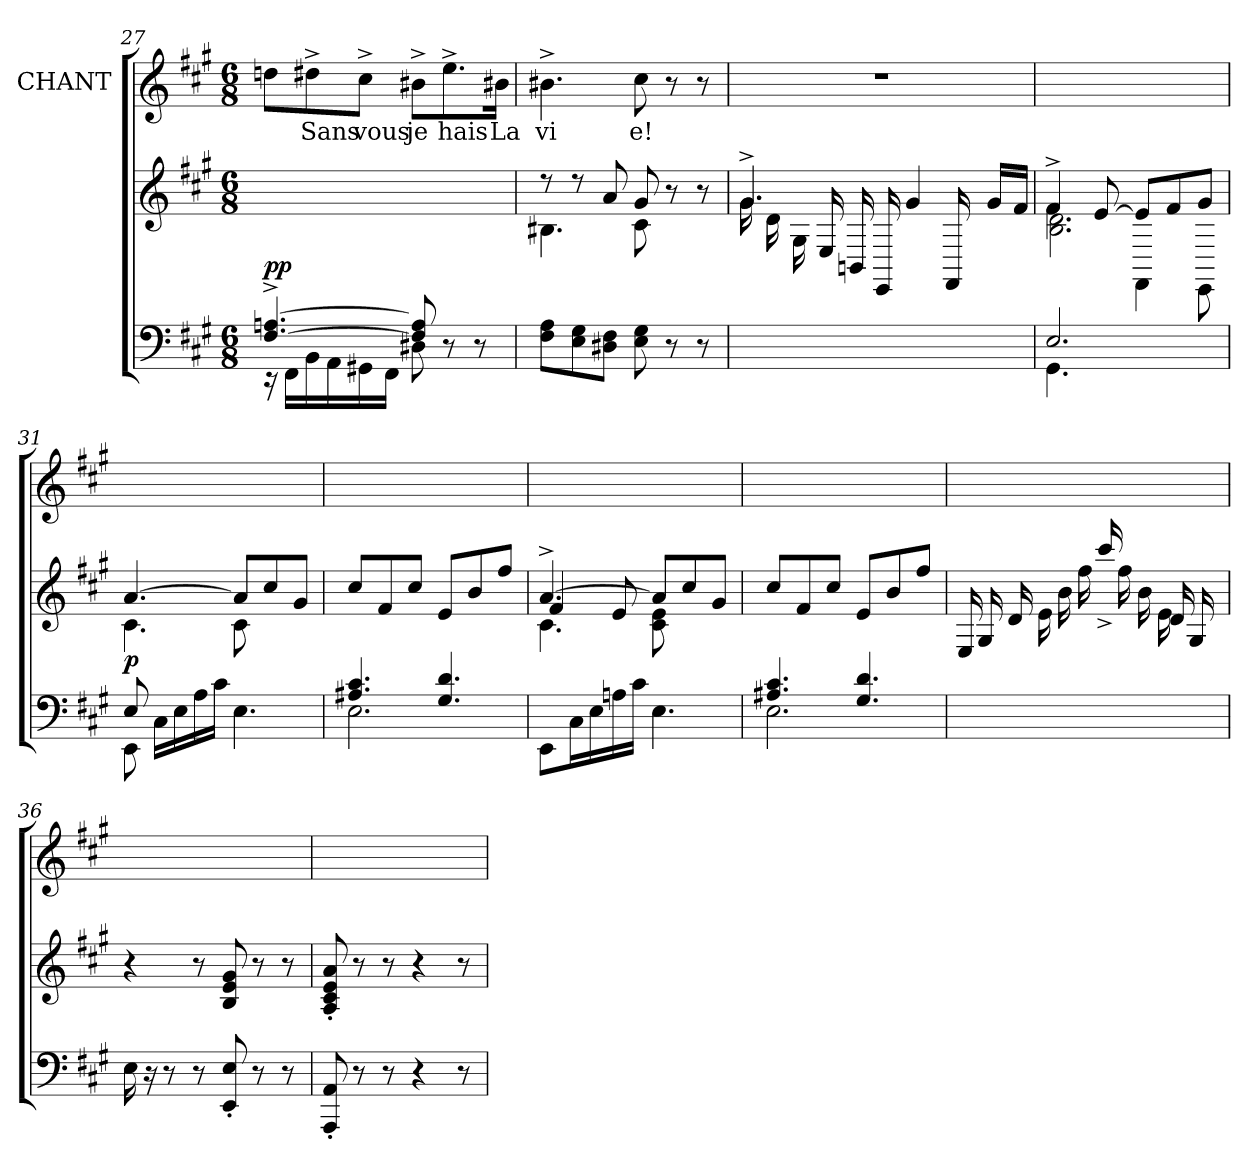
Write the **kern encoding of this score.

**kern	**dynam	**kern	**kern	**text
*part3	*part3	*part2	*part1	*part1
*staff3	*staff3	*staff2	*staff1	*staff1
*	*	*	*I"CHANT	*
!!LO:LB:g=z
*clefF4	*	*clefG2	*clefG2	*
*k[f#c#g#]	*	*k[f#c#g#]	*k[f#c#g#]	*
*M6/8	*	*M6/8	*M6/8	*
=27	=27	=27	=27	=27
*^	*	*	*	*
!	!	!LO:DY:a	!	!	!
[4.Ani^>/ [4.F#i^>/	16r	pp	2.ryy	8ddni\L	.
.	16FF#j\LL	.	.	.	.
.	16BBj\	.	.	8dd#X^>i\	Sans
.	16AAj\	.	.	.	.
.	16GG#Xj\	.	.	8cc#^>i\J	vous
.	16FF#j\JJ	.	.	.	.
8F#i]/ 8Ai]/	8D#Xj\	.	.	8b#X^>i\L	je
8r	4ryy	.	.	8.ee^>i\	hais
8r	.	.	.	.	.
.	.	.	.	16b#Xi\Jk	La
*v	*v	*	*	*	*
=28	=28	=28	=28	=28
*	*	*^	*	*
8F#j\ 8Aj\L	.	8r	4.B#XZ\	4.b#X^>i\	vi
8Ej\ 8G#j\	.	8r	.	.	.
8D#Xj\ 8F#j\J	.	8ai/	.	.	.
8Ej\ 8G#j\	.	8g#i/	8c#Z\	8cc#i\	e!
8r	.	8r	4ryy	8r	.
8r	.	8r	.	8r	.
=29	=29	=29	=29	=29	=29
*	*	*	*^	*	*
2.ryy	.	4.g#^>^>i/	16.g#j\	8ryy	2.r	.
.	.	.	16dj\	.	.	.
.	.	.	.	16ryy	.	.
.	.	.	16G#j\	.	.	.
.	.	.	.	16ryy	.	.
.	.	.	16Ej/	.	.	.
.	.	.	.	16ryy	.	.
.	.	.	16BBnj/	.	.	.
.	.	.	.	16ryy	.	.
.	.	.	16EEj/	.	.	.
.	.	4g#i/	.	8ryy	.	.
.	.	.	4ryy	.	.	.
.	.	.	.	16FF#Z/	.	.
.	.	.	.	8.ryy	.	.
.	.	16g#i/LL	.	.	.	.
.	.	.	16.ryy	.	.	.
.	.	16f#i/JJ	.	.	.	.
!!LO:LB:g=z
=30	=30	=30	=30	=30	=30	=30
*^	*	*	*	*	*	*
2.Ej/	4.GG#V\	.	4f#^>i/	4f#Z\	2.dN\ 2.BN\	2.ryy	.
.	.	.	[8ei/	8ryy	.	.	.
.	4.ryy	.	8ei/L]	4FF#Z\	.	.	.
.	.	.	8f#i/	.	.	.	.
.	.	.	8g#i/J	8EEZ\	.	.	.
*	*	*	*	*v	*v	*	*
=31	=31	=31	=31	=31	=31	=31
!	!	!LO:DY:a	!	!	!	!
8Ej/	8EEN\	p	[4.ai/	4.c#Z\	2.ryy	.
16C#j\LL	2ryy	.	.	.	.	.
16Ej\	.	.	.	.	.	.
16Aj\	.	.	.	.	.	.
16c#j\JJ	.	.	.	.	.	.
4.Ej\	.	.	8ai/L]	8c#Z\	.	.
.	.	.	8cc#i/	4ryy	.	.
.	8ryy	.	8g#i/J	.	.	.
*	*	*	*v	*v	*	*
=32	=32	=32	=32	=32	=32
4.c#j/ 4.A#Xj/	2.EZ\	.	8cc#i/L	2.ryy	.
.	.	.	8f#i/	.	.
.	.	.	8cc#i/J	.	.
4.dj/ 4.G#j/	.	.	8ei/L	.	.
.	.	.	8bi/	.	.
.	.	.	8ff#i/J	.	.
*v	*v	*	*	*	*
=33	=33	=33	=33	=33
*	*	*^	*	*
*	*	*	*^	*	*
8EEj\L	.	[4.a^>i/	4f#Z/	4.c#N\	2.ryy	.
16C#j\L	.	.	.	.	.	.
16Ej\	.	.	.	.	.	.
16Anj\	.	.	8eZ/	.	.	.
16c#j\JJ	.	.	.	.	.	.
4.Ej\	.	8ai/L]	8c#Z\ 8eZ\	4.ryy	.	.
.	.	8cc#i/	4ryy	.	.	.
.	.	8g#i/J	.	.	.	.
*	*	*v	*v	*v	*	*
!!LO:LB:g=z
=34	=34	=34	=34	=34
*^	*	*	*	*
4.c#j/ 4.A#Xj/	2.EZ\	.	8cc#i/L	2.ryy	.
.	.	.	8f#i/	.	.
.	.	.	8cc#i/J	.	.
4.dj/ 4.G#j/	.	.	8ei/L	.	.
.	.	.	8bi/	.	.
.	.	.	8ff#i/J	.	.
*v	*v	*	*	*	*
=35	=35	=35	=35	=35
*	*	*^	*	*
2.ryy	.	16Ei/	16ryy	2.ryy	.
.	.	16G#i/	16ryy	.	.
.	.	16di/	16ryy	.	.
.	.	16ei\	16ryy	.	.
.	.	16bi\	16ryy	.	.
.	.	16ff#i\	16ryy	.	.
.	.	16ccc#^<i/	16ryy	.	.
.	.	16ff#i\	16ryy	.	.
.	.	16bi\	16ryy	.	.
.	.	16ei\	16dj/	.	.
.	.	16G#i/	8ryy	.	.
.	.	16ryy	.	.	.
*	*	*v	*v	*	*
=36	=36	=36	=36	=36
16Ej\	.	4r	2.ryy	.
16r	.	.	.	.
8r	.	.	.	.
8r	.	8r	.	.
8Ej'>'</ 8EEj'>'</	.	8Bi/ 8g#i/ 8ei/	.	.
8r	.	8r	.	.
8r	.	8r	.	.
=37	=37	=37	=37	=37
8AAj'</ 8AAAj'</	.	8ai'</ 8ei'</ 8c#i'</ 8Ai'</	2.ryy	.
8r	.	8r	.	.
8r	.	8r	.	.
4r	.	4r	.	.
8r	.	8r	.	.
=	=	=	=	=
*-	*-	*-	*-	*-
